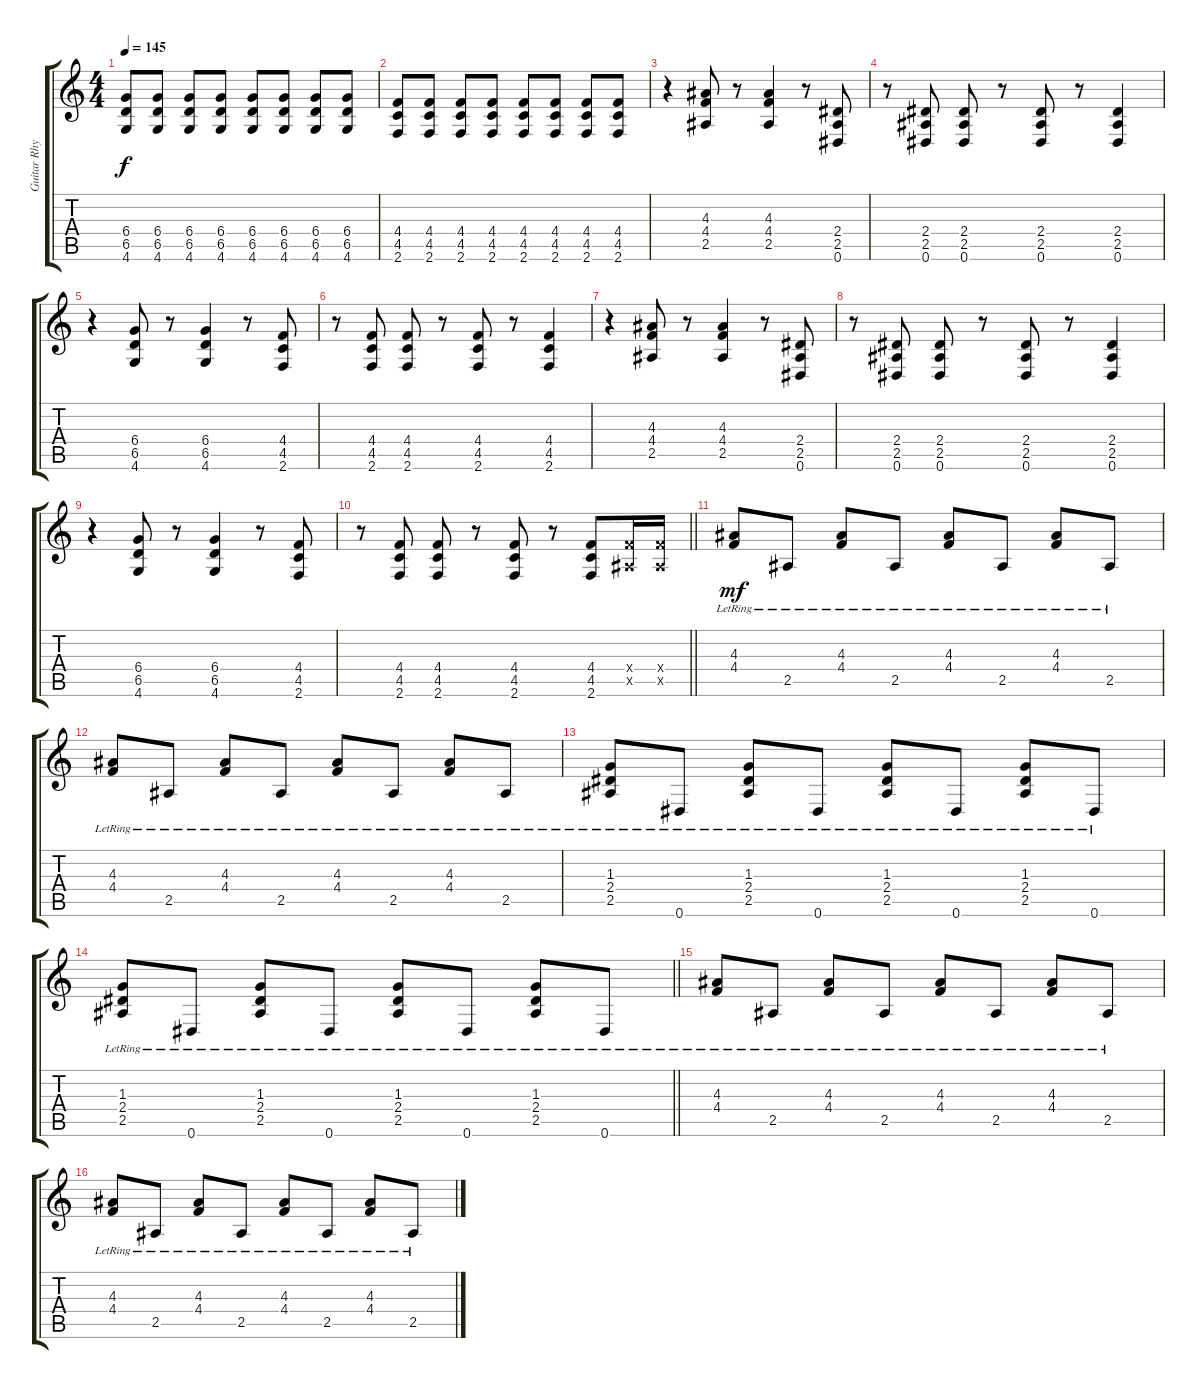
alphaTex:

\track ("Guitar Rhythm" "Guitar Rhy") {instrument acousticguitarsteel}
\staff {score tabs}
\tuning (Eb4 Bb3 Gb3 Db3 Ab2 Eb2) {hide}
\ts (4 4)
\tempo 145
\clef g2
\ks c
(6.4 6.5 4.6).8{dy f} (6.4 6.5 4.6).8 (6.4 6.5 4.6).8 (6.4 6.5 4.6).8 (6.4 6.5 4.6).8 (6.4 6.5 4.6).8 (6.4 6.5 4.6).8 (6.4 6.5 4.6).8 |
(4.4 4.5 2.6).8 (4.4 4.5 2.6).8 (4.4 4.5 2.6).8 (4.4 4.5 2.6).8 (4.4 4.5 2.6).8 (4.4 4.5 2.6).8 (4.4 4.5 2.6).8 (4.4 4.5 2.6).8 |
r.4 (4.3 4.4 2.5).8 r.8 (4.3 4.4 2.5).4 r.8 (2.4 2.5 0.6).8 |
r.8 (2.4 2.5 0.6).8 (2.4 2.5 0.6).8 r.8 (2.4 2.5 0.6).8 r.8 (2.4 2.5 0.6).4 |
r.4 (6.4 6.5 4.6).8 r.8 (6.4 6.5 4.6).4 r.8 (4.4 4.5 2.6).8 |
r.8 (4.4 4.5 2.6).8 (4.4 4.5 2.6).8 r.8 (4.4 4.5 2.6).8 r.8 (4.4 4.5 2.6).4 |
r.4 (4.3 4.4 2.5).8 r.8 (4.3 4.4 2.5).4 r.8 (2.4 2.5 0.6).8 |
r.8 (2.4 2.5 0.6).8 (2.4 2.5 0.6).8 r.8 (2.4 2.5 0.6).8 r.8 (2.4 2.5 0.6).4 |
r.4 (6.4 6.5 4.6).8 r.8 (6.4 6.5 4.6).4 r.8 (4.4 4.5 2.6).8 |
\barLineRight lightlight
r.8 (4.4 4.5 2.6).8 (4.4 4.5 2.6).8 r.8 (4.4 4.5 2.6).8 r.8 (4.4 4.5 2.6).8 (4.4{x} 2.5{x}).16 (4.4{x} 2.5{x}).16 |
(4.3{lr} 4.4{lr}).8{dy mf} 2.5{lr}.8 (4.3{lr} 4.4{lr}).8 2.5{lr}.8 (4.3{lr} 4.4{lr}).8 2.5{lr}.8 (4.3{lr} 4.4{lr}).8 2.5{lr}.8 |
(4.3{lr} 4.4{lr}).8 2.5{lr}.8 (4.3{lr} 4.4{lr}).8 2.5{lr}.8 (4.3{lr} 4.4{lr}).8 2.5{lr}.8 (4.3{lr} 4.4{lr}).8 2.5{lr}.8 |
(1.3{lr} 2.4{lr} 2.5{lr}).8 0.6{lr}.8 (1.3{lr} 2.4{lr} 2.5{lr}).8 0.6{lr}.8 (1.3{lr} 2.4{lr} 2.5{lr}).8 0.6{lr}.8 (1.3{lr} 2.4{lr} 2.5{lr}).8 0.6{lr}.8 |
\barLineRight lightlight
(1.3{lr} 2.4{lr} 2.5{lr}).8 0.6{lr}.8 (1.3{lr} 2.4{lr} 2.5{lr}).8 0.6{lr}.8 (1.3{lr} 2.4{lr} 2.5{lr}).8 0.6{lr}.8 (1.3{lr} 2.4{lr} 2.5{lr}).8 0.6{lr}.8 |
(4.3{lr} 4.4{lr}).8 2.5{lr}.8 (4.3{lr} 4.4{lr}).8 2.5{lr}.8 (4.3{lr} 4.4{lr}).8 2.5{lr}.8 (4.3{lr} 4.4{lr}).8 2.5{lr}.8 |
(4.3{lr} 4.4{lr}).8 2.5{lr}.8 (4.3{lr} 4.4{lr}).8 2.5{lr}.8 (4.3{lr} 4.4{lr}).8 2.5{lr}.8 (4.3{lr} 4.4{lr}).8 2.5{lr}.8
